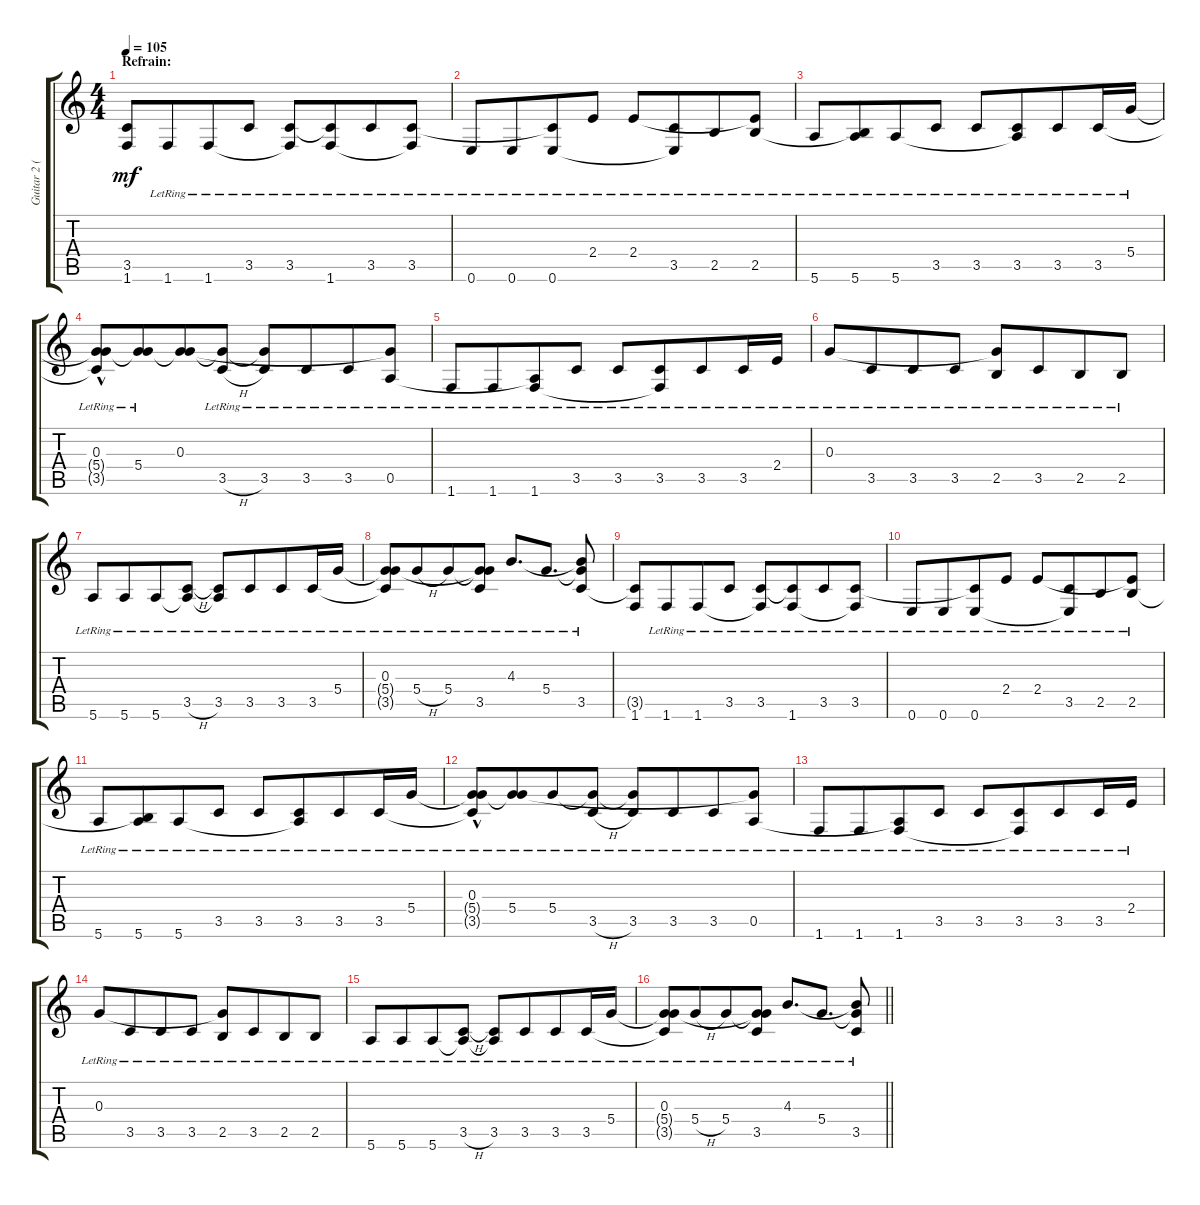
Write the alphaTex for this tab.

\track ("Guitar 2 (Elektric)" "Guitar 2 (") {instrument acousticguitarsteel}
\staff {score tabs}
\tuning (E4 B3 G3 D3 A2 E2) {hide}
\ts (4 4)
\section ("" "Refrain:")
\tempo 105
\clef g2
\ks c
(3.5{t} 1.6).8{dy mf} 1.6{lr}.8{beam merge} 1.6{lr}.8 3.5{lr}.8 (3.5{lr} 1.6{t}).8 (3.5{t} 1.6{lr}).8{beam merge} 3.5{lr}.8 (3.5{lr} 1.6{t}).8 |
0.6{lr}.8 0.6{lr}.8{beam merge} (3.5{t} 0.6{lr}).8 2.4{lr}.8 2.4{lr}.8 (3.5{lr} 0.6{t}).8{beam merge} 2.5{lr}.8 (2.4{t} 2.5{lr}).8 |
5.6{lr}.8 (2.5{t} 5.6{lr}).8{beam merge} 5.6{lr}.8 3.5{lr}.8 3.5{lr}.8 (3.5{lr} 5.6{t}).8{beam merge} 3.5{lr}.8 3.5{lr}.16 5.4{lr}.16 |
(0.3{hac lr} 5.4{t} 3.5{t}).8 (0.3{t} 5.4{lr}).8{beam merge} (0.3 5.4{t}).8 (5.4{t} 3.5{h lr}).8 (5.4{t} 3.5{lr}).8 3.5{lr}.8{beam merge} 3.5{lr}.8 (0.3{t} 0.5{lr}).8 |
1.6{lr}.8 1.6{lr}.8{beam merge} (0.5{t} 1.6{lr}).8 3.5{lr}.8 3.5{lr}.8 (3.5{lr} 1.6{t}).8{beam merge} 3.5{lr}.8 3.5{lr}.16 2.4{lr}.16 |
0.3{lr}.8 3.5{lr}.8{beam merge} 3.5{lr}.8 3.5{lr}.8 (0.3{t} 2.5{lr}).8 3.5{lr}.8{beam merge} 2.5{lr}.8 2.5{lr}.8 |
5.6{lr}.8 5.6{lr}.8{beam merge} 5.6{lr}.8 (3.5{h lr} 5.6{t}).8 (3.5{lr} 5.6{t}).8 3.5{lr}.8{beam merge} 3.5{lr}.8 3.5{lr}.16 5.4{lr}.16 |
(0.3{lr} 5.4{t} 3.5{t}).8 5.4{h lr}.8{beam merge} 5.4{lr}.8 (0.3{t} 5.4{t} 3.5{lr}).8 4.3{lr}.8{d beam merge} 5.4{lr}.8{d} (4.3{t} 5.4{t} 3.5{lr}).8 |
(3.5{t} 1.6).8 1.6{lr}.8{beam merge} 1.6{lr}.8 3.5{lr}.8 (3.5{lr} 1.6{t}).8 (3.5{t} 1.6{lr}).8{beam merge} 3.5{lr}.8 (3.5{lr} 1.6{t}).8 |
0.6{lr}.8 0.6{lr}.8{beam merge} (3.5{t} 0.6{lr}).8 2.4{lr}.8 2.4{lr}.8 (3.5{lr} 0.6{t}).8{beam merge} 2.5{lr}.8 (2.4{t} 2.5{lr}).8 |
5.6{lr}.8 (2.5{t} 5.6{lr}).8{beam merge} 5.6{lr}.8 3.5{lr}.8 3.5{lr}.8 (3.5{lr} 5.6{t}).8{beam merge} 3.5{lr}.8 3.5{lr}.16 5.4{lr}.16 |
(0.3{hac lr} 5.4{t} 3.5{t}).8 (0.3{t} 5.4{lr}).8{beam merge} 5.4{lr}.8 (5.4{t} 3.5{h lr}).8 (5.4{t} 3.5{lr}).8 3.5{lr}.8{beam merge} 3.5{lr}.8 (0.3{t} 0.5{lr}).8 |
1.6{lr}.8 1.6{lr}.8{beam merge} (0.5{t} 1.6{lr}).8 3.5{lr}.8 3.5{lr}.8 (3.5{lr} 1.6{t}).8{beam merge} 3.5{lr}.8 3.5{lr}.16 2.4{lr}.16 |
0.3{lr}.8 3.5{lr}.8{beam merge} 3.5{lr}.8 3.5{lr}.8 (0.3{t} 2.5{lr}).8 3.5{lr}.8{beam merge} 2.5{lr}.8 2.5{lr}.8 |
5.6{lr}.8 5.6{lr}.8{beam merge} 5.6{lr}.8 (3.5{h lr} 5.6{t}).8 (3.5{lr} 5.6{t}).8 3.5{lr}.8{beam merge} 3.5{lr}.8 3.5{lr}.16 5.4{lr}.16 |
\barLineRight lightlight
(0.3{lr} 5.4{t} 3.5{t}).8 5.4{h lr}.8{beam merge} 5.4{lr}.8 (0.3{t} 5.4{t} 3.5{lr}).8 4.3{lr}.8{d beam merge} 5.4{lr}.8{d} (4.3{t} 5.4{t} 3.5{lr}).8
